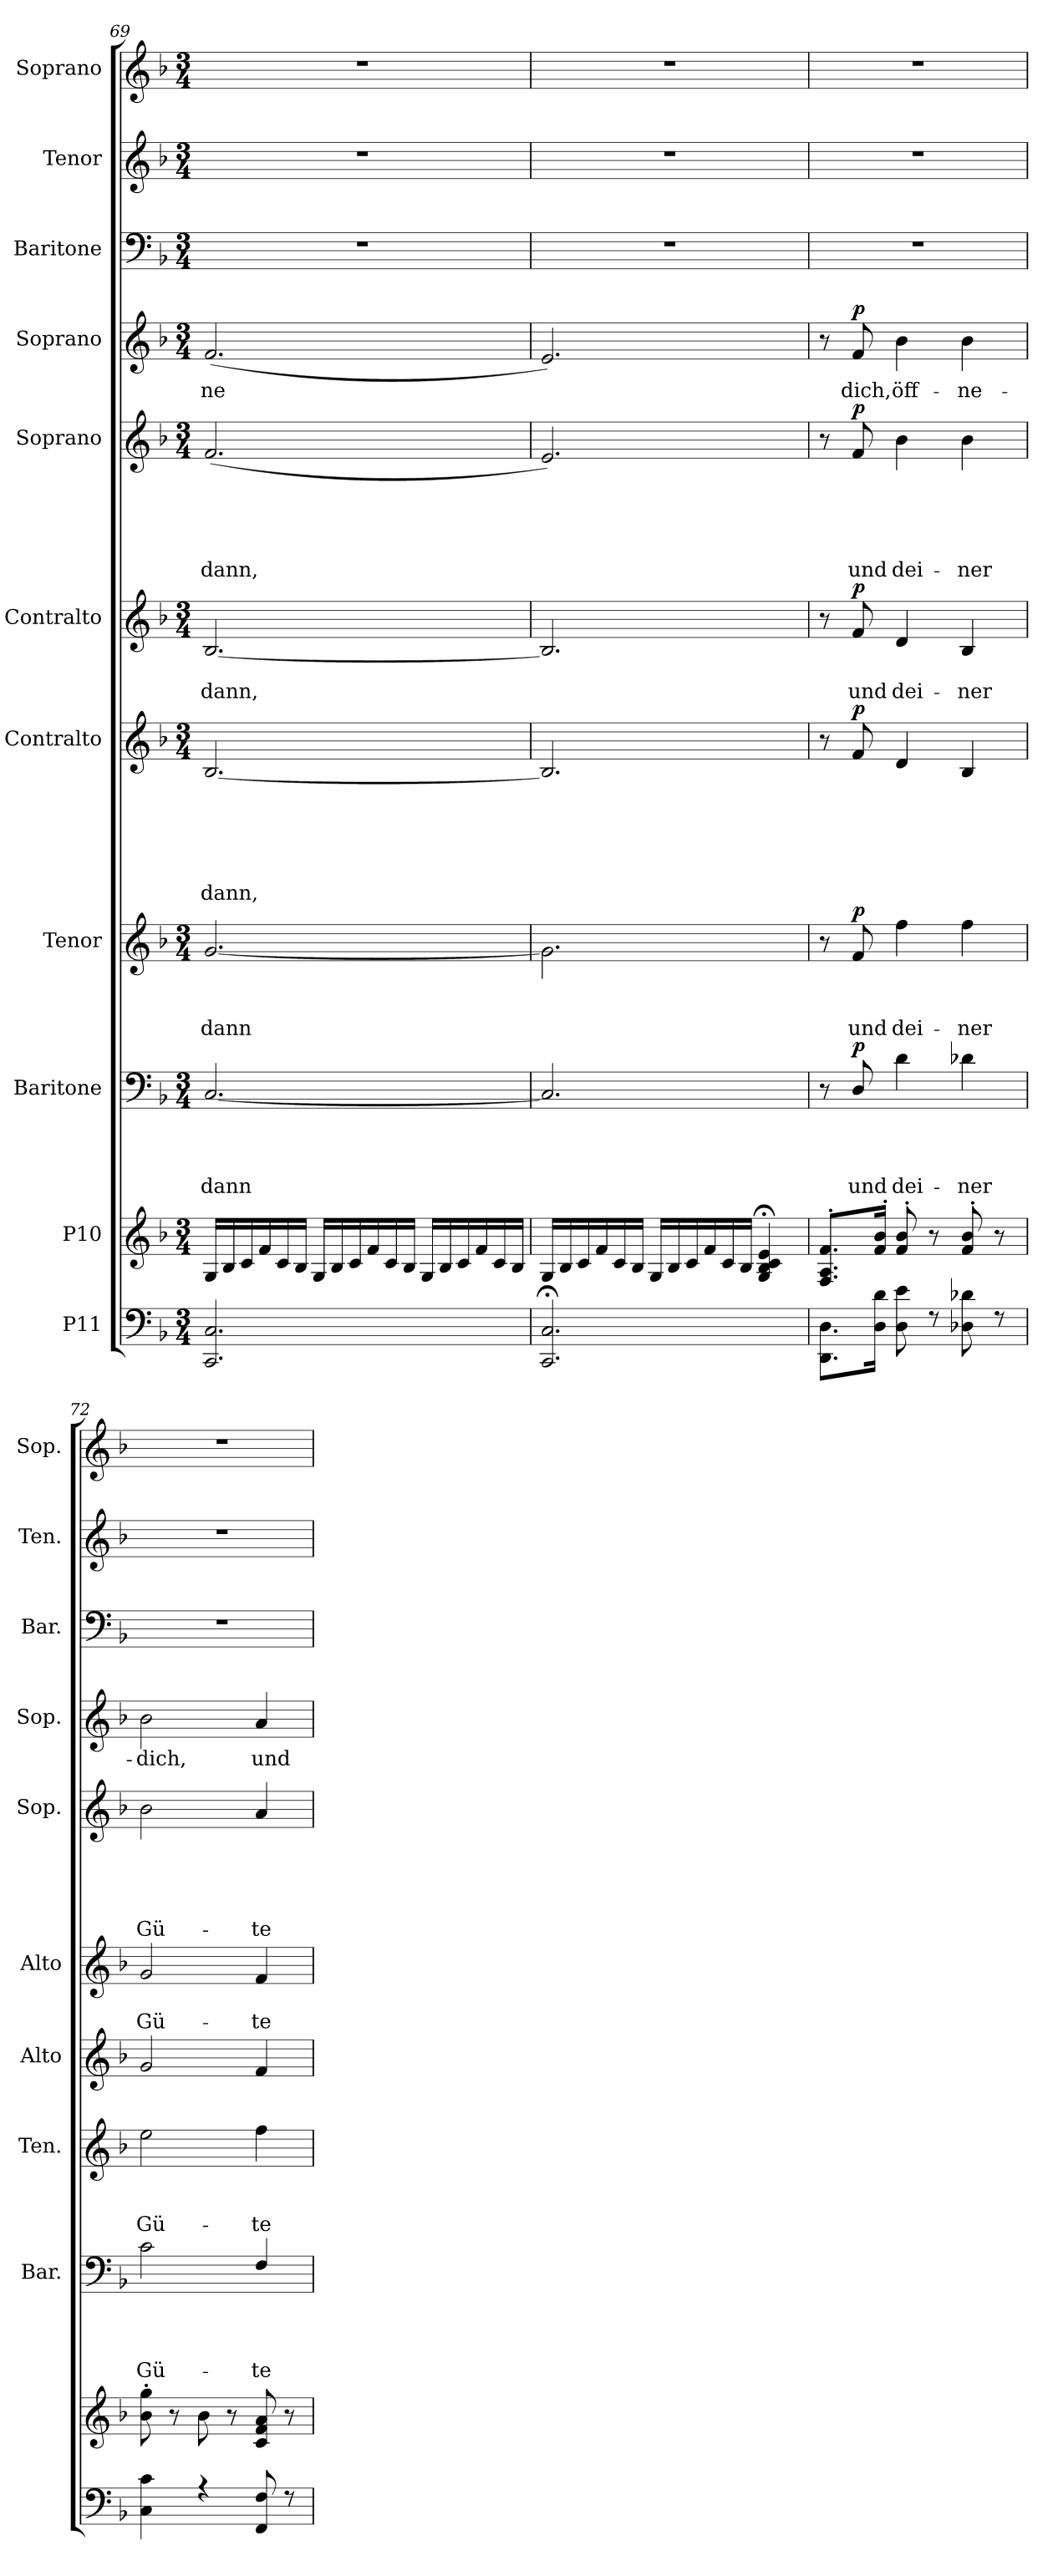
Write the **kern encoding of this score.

**kern	**kern	**kern	**text	**text	**text	**text	**dynam	**kern	**text	**text	**text	**dynam	**kern	**text	**text	**text	**text	**text	**text	**dynam	**kern	**text	**text	**dynam	**kern	**text	**text	**text	**text	**text	**dynam	**kern	**text	**dynam	**kern	**kern	**kern
*part11	*part10	*part9	*part9	*part9	*part9	*part9	*part9	*part8	*part8	*part8	*part8	*part8	*part7	*part7	*part7	*part7	*part7	*part7	*part7	*part7	*part6	*part6	*part6	*part6	*part5	*part5	*part5	*part5	*part5	*part5	*part5	*part4	*part4	*part4	*part3	*part2	*part1
*staff11	*staff10	*staff9	*staff9	*staff9	*staff9	*staff9	*staff9	*staff8	*staff8	*staff8	*staff8	*staff8	*staff7	*staff7	*staff7	*staff7	*staff7	*staff7	*staff7	*staff7	*staff6	*staff6	*staff6	*staff6	*staff5	*staff5	*staff5	*staff5	*staff5	*staff5	*staff5	*staff4	*staff4	*staff4	*staff3	*staff2	*staff1
*I"P11	*I"P10	*I"Baritone	*	*	*	*	*	*I"Tenor	*	*	*	*	*I"Contralto	*	*	*	*	*	*	*	*I"Contralto	*	*	*	*I"Soprano	*	*	*	*	*	*	*I"Soprano	*	*	*I"Baritone	*I"Tenor	*I"Soprano
*	*	*I'Bar.	*	*	*	*	*	*I'Ten.	*	*	*	*	*I'Alto	*	*	*	*	*	*	*	*I'Alto	*	*	*	*I'Sop.	*	*	*	*	*	*	*I'Sop.	*	*	*I'Bar.	*I'Ten.	*I'Sop.
*clefF4	*clefG2	*clefF4	*	*	*	*	*	*clefG2	*	*	*	*	*clefG2	*	*	*	*	*	*	*	*clefG2	*	*	*	*clefG2	*	*	*	*	*	*	*clefG2	*	*	*clefF4	*clefG2	*clefG2
*	*	*	*	*	*	*	*	*ITrd7c12	*	*	*	*	*	*	*	*	*	*	*	*	*	*	*	*	*	*	*	*	*	*	*	*	*	*	*	*ITrd7c12	*
*k[b-]	*k[b-]	*k[b-]	*	*	*	*	*	*k[b-]	*	*	*	*	*k[b-]	*	*	*	*	*	*	*	*k[b-]	*	*	*	*k[b-]	*	*	*	*	*	*	*k[b-]	*	*	*k[b-]	*k[b-]	*k[b-]
*F:	*F:	*F:	*	*	*	*	*	*F:	*	*	*	*	*F:	*	*	*	*	*	*	*	*F:	*	*	*	*F:	*	*	*	*	*	*	*F:	*	*	*F:	*F:	*F:
*M3/4	*M3/4	*M3/4	*	*	*	*	*	*M3/4	*	*	*	*	*M3/4	*	*	*	*	*	*	*	*M3/4	*	*	*	*M3/4	*	*	*	*	*	*	*M3/4	*	*	*M3/4	*M3/4	*M3/4
=69	=69	=69	=69	=69	=69	=69	=69	=69	=69	=69	=69	=69	=69	=69	=69	=69	=69	=69	=69	=69	=69	=69	=69	=69	=69	=69	=69	=69	=69	=69	=69	=69	=69	=69	=69	=69	=69
*^	*^	*	*	*	*	*	*	*	*	*	*	*	*	*	*	*	*	*	*	*	*	*	*	*	*	*	*	*	*	*	*	*	*	*	*	*	*
*	*	*	*^	*	*	*	*	*	*	*	*	*	*	*	*	*	*	*	*	*	*	*	*	*	*	*	*	*	*	*	*	*	*	*	*	*	*	*	*
*	*	*	*	*Xtuplet	*	*	*	*	*	*	*	*	*	*	*	*	*	*	*	*	*	*	*	*	*	*	*	*	*	*	*	*	*	*	*	*	*	*	*	*
!	!	!	!	!	!	!	!	!	!LO:LY:b	!	!	!	!	!LO:LY:b	!	!	!	!	!	!	!	!LO:LY:b	!	!	!	!LO:LY:b	!	!	!	!	!	!	!LO:LY:b	!	!	!LO:LY:b	!	!	!	!
2.CC/ 2.C/	2.ryy	2.ryy	2.ryy	24G/LL	[<2.C/	.	.	.	dann	.	[<2.G/	.	.	dann	.	[<2.B-/	.	.	.	.	.	dann,	.	[<2.B-/	.	dann,	.	(<2.f/	.	.	.	.	-dann,	.	(<2.f/	-ne	.	2.r	2.r	2.r
.	.	.	.	24B-/	.	.	.	.	.	.	.	.	.	.	.	.	.	.	.	.	.	.	.	.	.	.	.	.	.	.	.	.	.	.	.	.	.	.	.	.
.	.	.	.	24c/	.	.	.	.	.	.	.	.	.	.	.	.	.	.	.	.	.	.	.	.	.	.	.	.	.	.	.	.	.	.	.	.	.	.	.	.
.	.	.	.	24f/	.	.	.	.	.	.	.	.	.	.	.	.	.	.	.	.	.	.	.	.	.	.	.	.	.	.	.	.	.	.	.	.	.	.	.	.
.	.	.	.	24c/	.	.	.	.	.	.	.	.	.	.	.	.	.	.	.	.	.	.	.	.	.	.	.	.	.	.	.	.	.	.	.	.	.	.	.	.
.	.	.	.	24B-/JJ	.	.	.	.	.	.	.	.	.	.	.	.	.	.	.	.	.	.	.	.	.	.	.	.	.	.	.	.	.	.	.	.	.	.	.	.
.	.	.	.	24G/LL	.	.	.	.	.	.	.	.	.	.	.	.	.	.	.	.	.	.	.	.	.	.	.	.	.	.	.	.	.	.	.	.	.	.	.	.
.	.	.	.	24B-/	.	.	.	.	.	.	.	.	.	.	.	.	.	.	.	.	.	.	.	.	.	.	.	.	.	.	.	.	.	.	.	.	.	.	.	.
.	.	.	.	24c/	.	.	.	.	.	.	.	.	.	.	.	.	.	.	.	.	.	.	.	.	.	.	.	.	.	.	.	.	.	.	.	.	.	.	.	.
.	.	.	.	24f/	.	.	.	.	.	.	.	.	.	.	.	.	.	.	.	.	.	.	.	.	.	.	.	.	.	.	.	.	.	.	.	.	.	.	.	.
.	.	.	.	24c/	.	.	.	.	.	.	.	.	.	.	.	.	.	.	.	.	.	.	.	.	.	.	.	.	.	.	.	.	.	.	.	.	.	.	.	.
.	.	.	.	24B-/JJ	.	.	.	.	.	.	.	.	.	.	.	.	.	.	.	.	.	.	.	.	.	.	.	.	.	.	.	.	.	.	.	.	.	.	.	.
.	.	.	.	24G/LL	.	.	.	.	.	.	.	.	.	.	.	.	.	.	.	.	.	.	.	.	.	.	.	.	.	.	.	.	.	.	.	.	.	.	.	.
.	.	.	.	24B-/	.	.	.	.	.	.	.	.	.	.	.	.	.	.	.	.	.	.	.	.	.	.	.	.	.	.	.	.	.	.	.	.	.	.	.	.
.	.	.	.	24c/	.	.	.	.	.	.	.	.	.	.	.	.	.	.	.	.	.	.	.	.	.	.	.	.	.	.	.	.	.	.	.	.	.	.	.	.
.	.	.	.	24f/	.	.	.	.	.	.	.	.	.	.	.	.	.	.	.	.	.	.	.	.	.	.	.	.	.	.	.	.	.	.	.	.	.	.	.	.
.	.	.	.	24c/	.	.	.	.	.	.	.	.	.	.	.	.	.	.	.	.	.	.	.	.	.	.	.	.	.	.	.	.	.	.	.	.	.	.	.	.
.	.	.	.	24B-/JJ	.	.	.	.	.	.	.	.	.	.	.	.	.	.	.	.	.	.	.	.	.	.	.	.	.	.	.	.	.	.	.	.	.	.	.	.
=70	=70	=70	=70	=70	=70	=70	=70	=70	=70	=70	=70	=70	=70	=70	=70	=70	=70	=70	=70	=70	=70	=70	=70	=70	=70	=70	=70	=70	=70	=70	=70	=70	=70	=70	=70	=70	=70	=70	=70	=70
2.CC/;< 2.C/;<	2.ryy	2.ryy	2.ryy	24G/LL	2.C/]	.	.	.	.	.	2.G\]	.	.	.	.	2.B-/]	.	.	.	.	.	.	.	2.B-/]	.	.	.	2.e/)	.	.	.	.	.	.	2.e/)	.	.	2.r	2.r	2.r
.	.	.	.	24B-/	.	.	.	.	.	.	.	.	.	.	.	.	.	.	.	.	.	.	.	.	.	.	.	.	.	.	.	.	.	.	.	.	.	.	.	.
.	.	.	.	24c/	.	.	.	.	.	.	.	.	.	.	.	.	.	.	.	.	.	.	.	.	.	.	.	.	.	.	.	.	.	.	.	.	.	.	.	.
.	.	.	.	24f/	.	.	.	.	.	.	.	.	.	.	.	.	.	.	.	.	.	.	.	.	.	.	.	.	.	.	.	.	.	.	.	.	.	.	.	.
.	.	.	.	24c/	.	.	.	.	.	.	.	.	.	.	.	.	.	.	.	.	.	.	.	.	.	.	.	.	.	.	.	.	.	.	.	.	.	.	.	.
.	.	.	.	24B-/JJ	.	.	.	.	.	.	.	.	.	.	.	.	.	.	.	.	.	.	.	.	.	.	.	.	.	.	.	.	.	.	.	.	.	.	.	.
.	.	.	.	24G/LL	.	.	.	.	.	.	.	.	.	.	.	.	.	.	.	.	.	.	.	.	.	.	.	.	.	.	.	.	.	.	.	.	.	.	.	.
.	.	.	.	24B-/	.	.	.	.	.	.	.	.	.	.	.	.	.	.	.	.	.	.	.	.	.	.	.	.	.	.	.	.	.	.	.	.	.	.	.	.
.	.	.	.	24c/	.	.	.	.	.	.	.	.	.	.	.	.	.	.	.	.	.	.	.	.	.	.	.	.	.	.	.	.	.	.	.	.	.	.	.	.
.	.	.	.	24f/	.	.	.	.	.	.	.	.	.	.	.	.	.	.	.	.	.	.	.	.	.	.	.	.	.	.	.	.	.	.	.	.	.	.	.	.
.	.	.	.	24c/	.	.	.	.	.	.	.	.	.	.	.	.	.	.	.	.	.	.	.	.	.	.	.	.	.	.	.	.	.	.	.	.	.	.	.	.
.	.	.	.	24B-/JJ	.	.	.	.	.	.	.	.	.	.	.	.	.	.	.	.	.	.	.	.	.	.	.	.	.	.	.	.	.	.	.	.	.	.	.	.
.	.	.	.	4G/;< 4B-/;< 4c/;< 4e/;<	.	.	.	.	.	.	.	.	.	.	.	.	.	.	.	.	.	.	.	.	.	.	.	.	.	.	.	.	.	.	.	.	.	.	.	.
!!LO:PB:g=z
=71	=71	=71	=71	=71	=71	=71	=71	=71	=71	=71	=71	=71	=71	=71	=71	=71	=71	=71	=71	=71	=71	=71	=71	=71	=71	=71	=71	=71	=71	=71	=71	=71	=71	=71	=71	=71	=71	=71	=71	=71
8.DD\ 8.D\L	2.ryy	2.ryy	2.ryy	8.F/'> 8.A/'> 8.f/'>L	8r	.	.	.	.	.	8r	.	.	.	.	8r	.	.	.	.	.	.	.	8r	.	.	.	8r	.	.	.	.	.	.	8r	.	.	2.r	2.r	2.r
!	!	!	!	!	!	!	!	!	!LO:LY:b	!LO:DY:a	!	!	!	!LO:LY:b	!LO:DY:a	!	!	!	!	!	!	!	!LO:DY:a	!	!	!LO:LY:b	!LO:DY:a	!	!	!	!	!	!LO:LY:b	!LO:DY:a	!	!LO:LY:b	!LO:DY:a	!	!	!
.	.	.	.	.	8D/	.	.	.	und	p	8F/	.	.	und	p	8f/	.	.	.	.	.	.	p	8f/	.	und	p	8f/	.	.	.	.	und	p	8f/	dich,	p	.	.	.
16D\ 16d\Jk	.	.	.	16f/'> 16b-/'>Jk	.	.	.	.	.	.	.	.	.	.	.	.	.	.	.	.	.	.	.	.	.	.	.	.	.	.	.	.	.	.	.	.	.	.	.	.
!	!	!	!	!	!	!	!	!	!LO:LY:b	!	!	!	!	!LO:LY:b	!	!	!	!	!	!	!	!	!	!	!	!LO:LY:b	!	!	!	!	!	!	!LO:LY:b	!	!	!LO:LY:b	!	!	!	!
8D\ 8e\	.	.	.	8f/'> 8b-/'>	4d\	.	.	.	dei-	.	4f\	.	.	dei-	.	4d/	.	.	.	.	.	.	.	4d/	.	dei-	.	4b-\	.	.	.	.	dei-	.	4b-\	öff-	.	.	.	.
8r	.	.	.	8r	.	.	.	.	.	.	.	.	.	.	.	.	.	.	.	.	.	.	.	.	.	.	.	.	.	.	.	.	.	.	.	.	.	.	.	.
!	!	!	!	!	!	!	!	!	!LO:LY:b	!	!	!	!	!LO:LY:b	!	!	!	!	!	!	!	!	!	!	!	!LO:LY:b	!	!	!	!	!	!	!LO:LY:b	!	!	!LO:LY:b	!	!	!	!
8D-X\ 8d-X\	.	.	.	8f/'> 8b-/'>	4d-X\	.	.	.	-ner	.	4f\	.	.	-ner	.	4B-/	.	.	.	.	.	.	.	4B-/	.	-ner	.	4b-\	.	.	.	.	-ner	.	4b-\	-ne-	.	.	.	.
8r	.	.	.	8r	.	.	.	.	.	.	.	.	.	.	.	.	.	.	.	.	.	.	.	.	.	.	.	.	.	.	.	.	.	.	.	.	.	.	.	.
=72	=72	=72	=72	=72	=72	=72	=72	=72	=72	=72	=72	=72	=72	=72	=72	=72	=72	=72	=72	=72	=72	=72	=72	=72	=72	=72	=72	=72	=72	=72	=72	=72	=72	=72	=72	=72	=72	=72	=72	=72
!	!	!	!	!	!	!	!	!	!LO:LY:b	!	!	!	!	!LO:LY:b	!	!	!	!	!	!	!	!	!	!	!	!LO:LY:b	!	!	!	!	!	!	!LO:LY:b	!	!	!LO:LY:b	!	!	!	!
4C\ 4c\	2.ryy	2.ryy	2.ryy	8b-\'> 8gg\'>	2c\	.	.	.	Gü-	.	2e\	.	.	Gü-	.	2g/	.	.	.	.	.	.	.	2g/	.	Gü-	.	2b-\	.	.	.	.	Gü-	.	2b-\	-dich,	.	2.r	2.r	2.r
.	.	.	.	8r	.	.	.	.	.	.	.	.	.	.	.	.	.	.	.	.	.	.	.	.	.	.	.	.	.	.	.	.	.	.	.	.	.	.	.	.
4r	.	.	.	8b-\	.	.	.	.	.	.	.	.	.	.	.	.	.	.	.	.	.	.	.	.	.	.	.	.	.	.	.	.	.	.	.	.	.	.	.	.
.	.	.	.	8r	.	.	.	.	.	.	.	.	.	.	.	.	.	.	.	.	.	.	.	.	.	.	.	.	.	.	.	.	.	.	.	.	.	.	.	.
!	!	!	!	!	!	!	!	!	!LO:LY:b	!	!	!	!	!LO:LY:b	!	!	!	!	!	!	!	!	!	!	!	!LO:LY:b	!	!	!	!	!	!	!LO:LY:b	!	!	!LO:LY:b	!	!	!	!
8FF/ 8F/	.	.	.	8c/ 8f/ 8a/	4F/	.	.	.	-te	.	4f\	.	.	-te	.	4f/	.	.	.	.	.	.	.	4f/	.	-te	.	4a/	.	.	.	.	-te	.	4a/	und	.	.	.	.
8r	.	.	.	8r	.	.	.	.	.	.	.	.	.	.	.	.	.	.	.	.	.	.	.	.	.	.	.	.	.	.	.	.	.	.	.	.	.	.	.	.
*v	*v	*	*	*	*	*	*	*	*	*	*	*	*	*	*	*	*	*	*	*	*	*	*	*	*	*	*	*	*	*	*	*	*	*	*	*	*	*	*	*
*	*v	*v	*v	*	*	*	*	*	*	*	*	*	*	*	*	*	*	*	*	*	*	*	*	*	*	*	*	*	*	*	*	*	*	*	*	*	*	*	*
=	=	=	=	=	=	=	=	=	=	=	=	=	=	=	=	=	=	=	=	=	=	=	=	=	=	=	=	=	=	=	=	=	=	=	=	=	=
*-	*-	*-	*-	*-	*-	*-	*-	*-	*-	*-	*-	*-	*-	*-	*-	*-	*-	*-	*-	*-	*-	*-	*-	*-	*-	*-	*-	*-	*-	*-	*-	*-	*-	*-	*-	*-	*-
